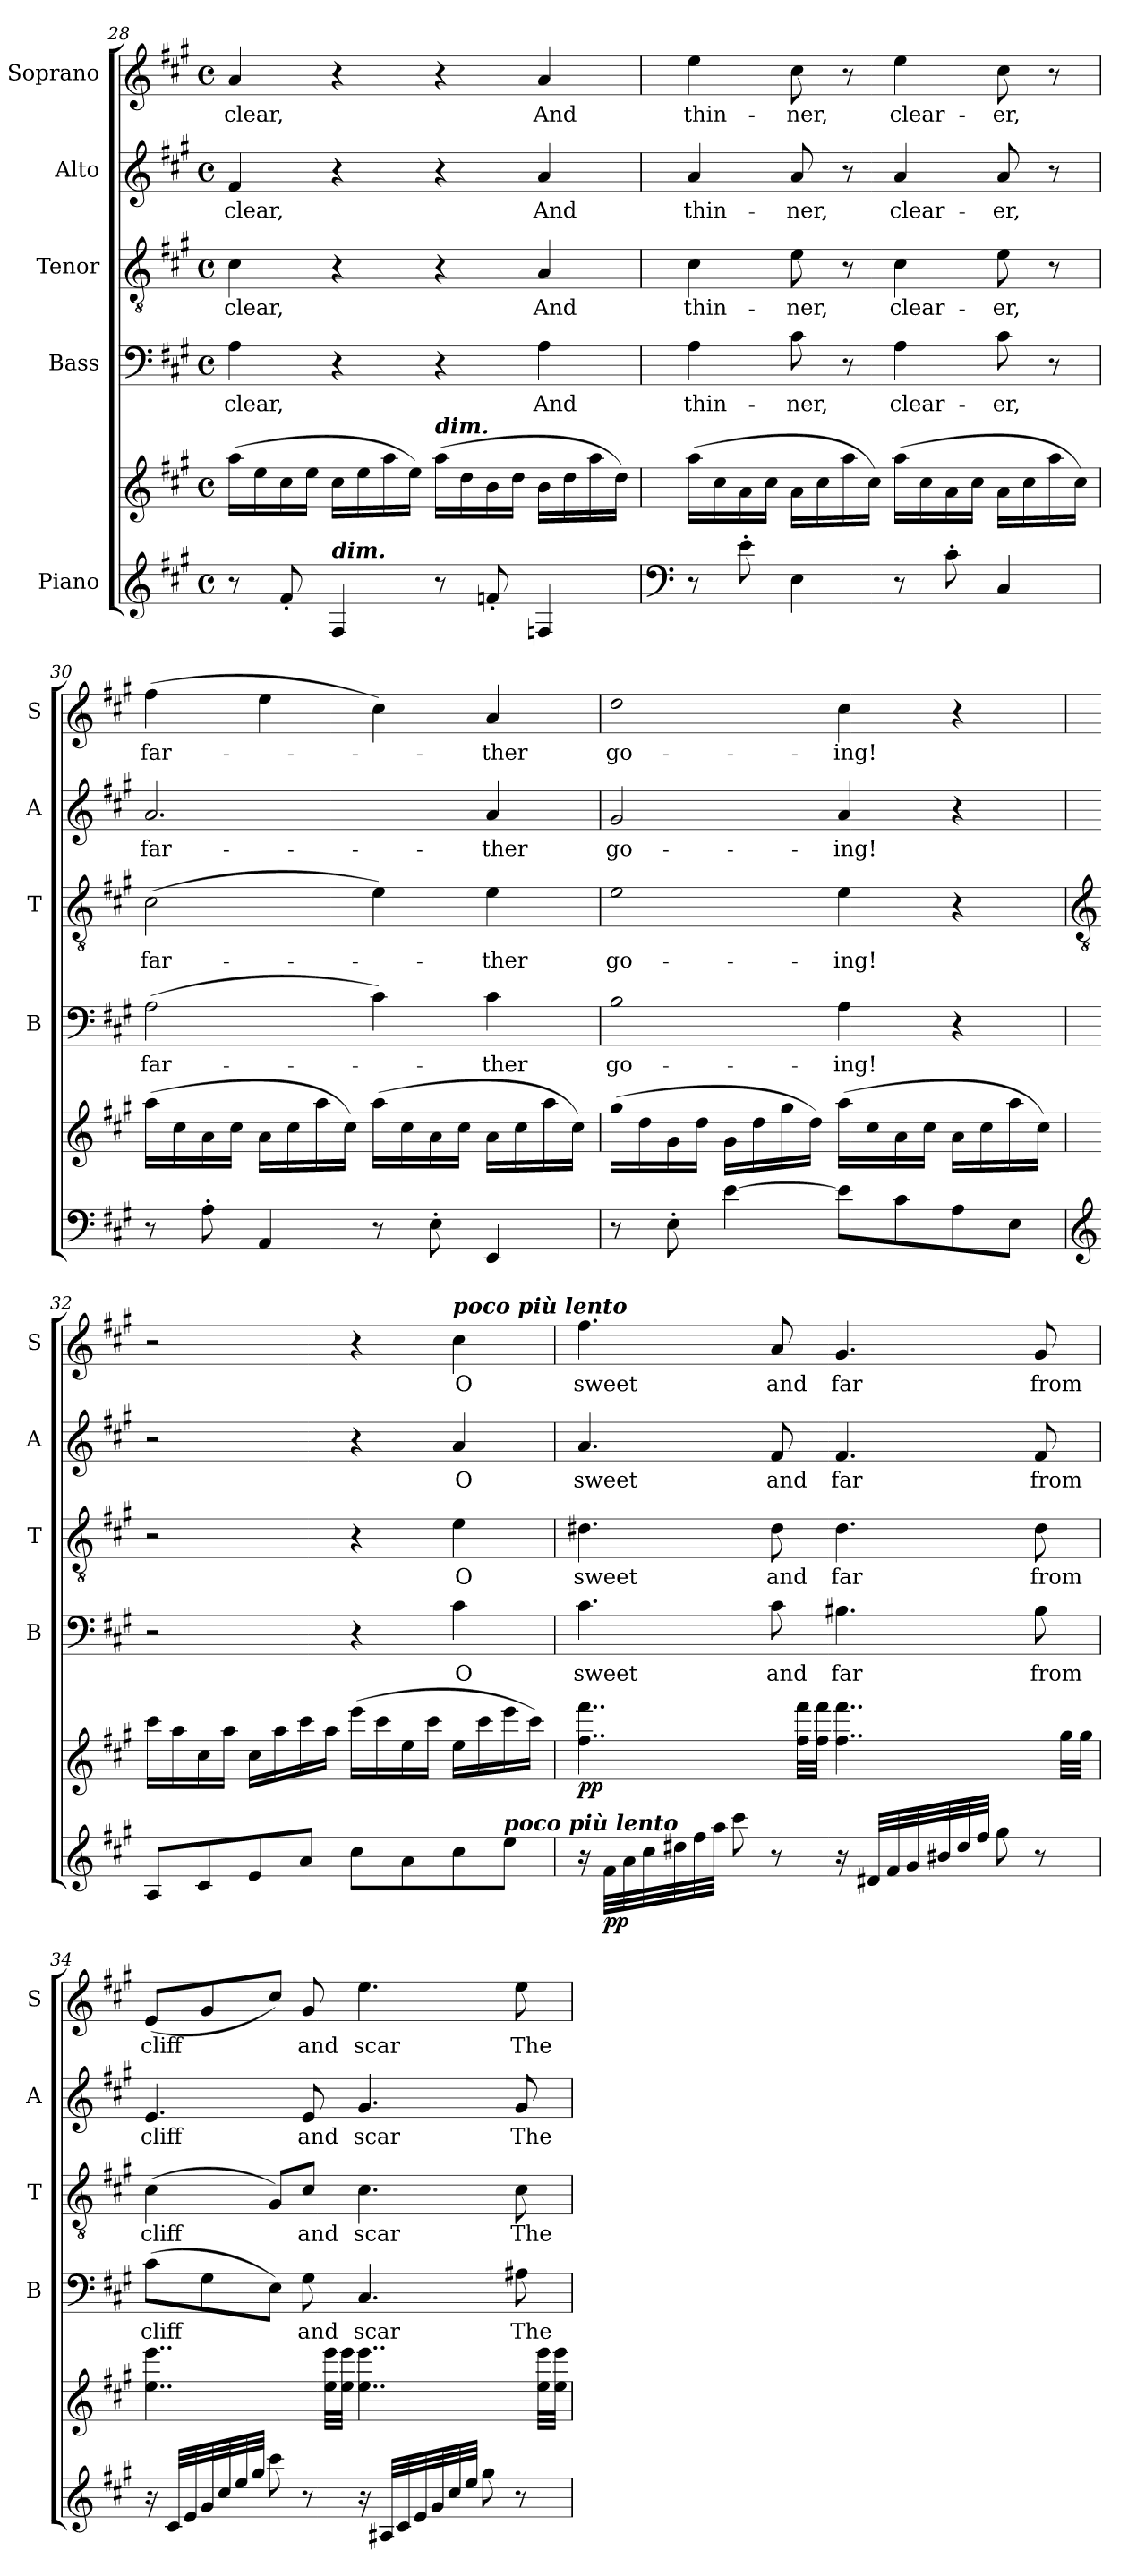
**kern	**kern	**dynam	**kern	**text	**kern	**text	**kern	**text	**kern	**text
*part5	*part5	*part5	*part4	*part4	*part3	*part3	*part2	*part2	*part1	*part1
*staff6	*staff5	*staff5/6	*staff4	*staff4	*staff3	*staff3	*staff2	*staff2	*staff1	*staff1
*I"Piano	*	*	*I"Bass	*	*I"Tenor	*	*I"Alto	*	*I"Soprano	*
*	*	*	*I'B	*	*I'T	*	*I'A	*	*I'S	*
!!LO:LB:g=z
*clefG2	*clefG2	*	*clefF4	*	*clefGv2	*	*clefG2	*	*clefG2	*
*k[f#c#g#]	*k[f#c#g#]	*	*k[f#c#g#]	*	*k[f#c#g#]	*	*k[f#c#g#]	*	*k[f#c#g#]	*
*A:	*A:	*	*A:	*	*A:	*	*A:	*	*A:	*
*M4/4	*M4/4	*	*M4/4	*	*M4/4	*	*M4/4	*	*M4/4	*
*met(c)	*met(c)	*	*met(c)	*	*met(c)	*	*met(c)	*	*met(c)	*
=28	=28	=28	=28	=28	=28	=28	=28	=28	=28	=28
!	!	!	!	!LO:LY:b	!	!LO:LY:b	!	!LO:LY:b	!	!LO:LY:b
8r	(>16aaLL	.	4A	clear,	4c#	clear,	4f#	clear,	4a	clear,
.	16ee	.	.	.	.	.	.	.	.	.
8f#'	16cc#	.	.	.	.	.	.	.	.	.
.	16eeJJ	.	.	.	.	.	.	.	.	.
!LO:TX:a:Bi:t=dim.	!	!	!	!	!	!	!	!	!	!
4F#	16cc#LL	.	4r	.	4r	.	4r	.	4r	.
.	16ee	.	.	.	.	.	.	.	.	.
.	16aa	.	.	.	.	.	.	.	.	.
.	16eeJJ)	.	.	.	.	.	.	.	.	.
!	!LO:TX:a:Bi:t=dim.	!	!	!	!	!	!	!	!	!
8r	(>16aaLL	.	4r	.	4r	.	4r	.	4r	.
.	16dd	.	.	.	.	.	.	.	.	.
8fn'	16b	.	.	.	.	.	.	.	.	.
.	16ddJJ	.	.	.	.	.	.	.	.	.
!	!	!	!	!LO:LY:b	!	!LO:LY:b	!	!LO:LY:b	!	!LO:LY:b
4Fn	16bLL	.	4A	And	4A	And	4a	And	4a	And
.	16dd	.	.	.	.	.	.	.	.	.
.	16aa	.	.	.	.	.	.	.	.	.
.	16ddJJ)	.	.	.	.	.	.	.	.	.
=29	=29	=29	=29	=29	=29	=29	=29	=29	=29	=29
*clefF4	*	*	*	*	*	*	*	*	*	*
!	!	!	!	!LO:LY:b	!	!LO:LY:b	!	!LO:LY:b	!	!LO:LY:b
8r	(>16aaLL	.	4A	thin-	4c#	thin-	4a	thin-	4ee	thin-
.	16cc#	.	.	.	.	.	.	.	.	.
8e'	16a	.	.	.	.	.	.	.	.	.
.	16cc#JJ	.	.	.	.	.	.	.	.	.
!	!	!	!	!LO:LY:b	!	!LO:LY:b	!	!LO:LY:b	!	!LO:LY:b
4E	16aLL	.	8c#	-ner,	8e	-ner,	8a	-ner,	8cc#	-ner,
.	16cc#	.	.	.	.	.	.	.	.	.
.	16aa	.	8r	.	8r	.	8r	.	8r	.
.	16cc#JJ)	.	.	.	.	.	.	.	.	.
!	!	!	!	!LO:LY:b	!	!LO:LY:b	!	!LO:LY:b	!	!LO:LY:b
8r	(>16aaLL	.	4A	clear-	4c#	clear-	4a	clear-	4ee	clear-
.	16cc#	.	.	.	.	.	.	.	.	.
8c#'	16a	.	.	.	.	.	.	.	.	.
.	16cc#JJ	.	.	.	.	.	.	.	.	.
!	!	!	!	!LO:LY:b	!	!LO:LY:b	!	!LO:LY:b	!	!LO:LY:b
4C#	16aLL	.	8c#	-er,	8e	-er,	8a	-er,	8cc#	-er,
.	16cc#	.	.	.	.	.	.	.	.	.
.	16aa	.	8r	.	8r	.	8r	.	8r	.
.	16cc#JJ)	.	.	.	.	.	.	.	.	.
=30	=30	=30	=30	=30	=30	=30	=30	=30	=30	=30
!	!	!	!	!LO:LY:b	!	!LO:LY:b	!	!LO:LY:b	!	!LO:LY:b
8r	(>16aaLL	.	(>2A	far-	(>2c#	far-	2.a	far-	(>4ff#	far-
.	16cc#	.	.	.	.	.	.	.	.	.
8A'	16a	.	.	.	.	.	.	.	.	.
.	16cc#JJ	.	.	.	.	.	.	.	.	.
4AA	16aLL	.	.	.	.	.	.	.	4ee	.
.	16cc#	.	.	.	.	.	.	.	.	.
.	16aa	.	.	.	.	.	.	.	.	.
.	16cc#JJ)	.	.	.	.	.	.	.	.	.
8r	(>16aaLL	.	4c#)	.	4e)	.	.	.	4cc#)	.
.	16cc#	.	.	.	.	.	.	.	.	.
8E'	16a	.	.	.	.	.	.	.	.	.
.	16cc#JJ	.	.	.	.	.	.	.	.	.
!	!	!	!	!LO:LY:b	!	!LO:LY:b	!	!LO:LY:b	!	!LO:LY:b
4EE	16aLL	.	4c#	ther	4e	ther	4a	-ther	4a	ther
.	16cc#	.	.	.	.	.	.	.	.	.
.	16aa	.	.	.	.	.	.	.	.	.
.	16cc#JJ)	.	.	.	.	.	.	.	.	.
=31	=31	=31	=31	=31	=31	=31	=31	=31	=31	=31
!	!	!	!	!LO:LY:b	!	!LO:LY:b	!	!LO:LY:b	!	!LO:LY:b
8r	(>16gg#LL	.	2B	go-	2e	go-	2g#	go-	2dd	go-
.	16dd	.	.	.	.	.	.	.	.	.
8E'	16g#	.	.	.	.	.	.	.	.	.
.	16ddJJ	.	.	.	.	.	.	.	.	.
(>[4e	16g#LL	.	.	.	.	.	.	.	.	.
.	16dd	.	.	.	.	.	.	.	.	.
.	16gg#	.	.	.	.	.	.	.	.	.
.	16ddJJ)	.	.	.	.	.	.	.	.	.
!	!	!	!	!LO:LY:b	!	!LO:LY:b	!	!LO:LY:b	!	!LO:LY:b
8eL]	(>16aaLL	.	4A	-ing!	4e	-ing!	4a	-ing!	4cc#	-ing!
.	16cc#	.	.	.	.	.	.	.	.	.
8c#	16a	.	.	.	.	.	.	.	.	.
.	16cc#JJ	.	.	.	.	.	.	.	.	.
8A	16aLL	.	4r	.	4r	.	4r	.	4r	.
.	16cc#	.	.	.	.	.	.	.	.	.
8EJ	16aa	.	.	.	.	.	.	.	.	.
.	16cc#JJ)	.	.	.	.	.	.	.	.	.
!!LO:LB:g=z
=32	=32	=32	=32	=32	=32	=32	=32	=32	=32	=32
*clefG2	*	*	*	*	*clefGv2	*	*	*	*	*
8AL	16ccc#LL	.	2r	.	2r	.	2r	.	2r	.
.	16aa	.	.	.	.	.	.	.	.	.
8c#	16cc#	.	.	.	.	.	.	.	.	.
.	16aaJJ	.	.	.	.	.	.	.	.	.
8e	16cc#LL	.	.	.	.	.	.	.	.	.
.	16aa	.	.	.	.	.	.	.	.	.
8aJ	16ccc#	.	.	.	.	.	.	.	.	.
.	16aaJJ)	.	.	.	.	.	.	.	.	.
8cc#L	(>16eeeLL	.	4r	.	4r	.	4r	.	4r	.
.	16ccc#	.	.	.	.	.	.	.	.	.
8a	16ee	.	.	.	.	.	.	.	.	.
.	16ccc#JJ	.	.	.	.	.	.	.	.	.
!	!	!	!	!	!	!	!	!	!LO:TX:a:Bi:t=poco più lento	!
!	!	!	!	!LO:LY:b	!	!LO:LY:b	!	!LO:LY:b	!	!LO:LY:b
8cc#	16eeLL	.	4c#	O	4e	O	4a	O	4cc#	O
.	16ccc#	.	.	.	.	.	.	.	.	.
!LO:TX:a:Bi:t=poco più lento	!	!	!	!	!	!	!	!	!	!
8eeJ	16eee	.	.	.	.	.	.	.	.	.
.	16ccc#JJ)	.	.	.	.	.	.	.	.	.
=33	=33	=33	=33	=33	=33	=33	=33	=33	=33	=33
!	!	!LO:DY:b	!	!LO:LY:b	!	!LO:LY:b	!	!LO:LY:b	!	!LO:LY:b
16r	4..ff# 4..fff#	pp	4.c#	sweet	4.d#X	sweet	4.a	sweet	4.ff#	sweet
!	!	!LO:DY:b=2	!	!	!	!	!	!	!	!
32f#LLL	.	pp	.	.	.	.	.	.	.	.
32a	.	.	.	.	.	.	.	.	.	.
32cc#	.	.	.	.	.	.	.	.	.	.
32dd#X	.	.	.	.	.	.	.	.	.	.
32ff#	.	.	.	.	.	.	.	.	.	.
32aaJJJ	.	.	.	.	.	.	.	.	.	.
8ccc#	.	.	.	.	.	.	.	.	.	.
!	!	!	!	!LO:LY:b	!	!LO:LY:b	!	!LO:LY:b	!	!LO:LY:b
8r	.	.	8c#	and	8d#	and	8f#	and	8a	and
.	32ff# 32fff#LLL	.	.	.	.	.	.	.	.	.
.	32ff# 32fff#JJJ	.	.	.	.	.	.	.	.	.
!	!	!	!	!LO:LY:b	!	!LO:LY:b	!	!LO:LY:b	!	!LO:LY:b
16r	4..ff# 4..fff#	.	4.B#X	far	4.d#	far	4.f#	far	4.g#	far
32d#XLLL	.	.	.	.	.	.	.	.	.	.
32f#	.	.	.	.	.	.	.	.	.	.
32g#	.	.	.	.	.	.	.	.	.	.
32b#X	.	.	.	.	.	.	.	.	.	.
32dd#	.	.	.	.	.	.	.	.	.	.
32ff#JJJ	.	.	.	.	.	.	.	.	.	.
8gg#	.	.	.	.	.	.	.	.	.	.
!	!	!	!	!LO:LY:b	!	!LO:LY:b	!	!LO:LY:b	!	!LO:LY:b
8r	.	.	8B#	from	8d#	from	8f#	from	8g#	from
.	32gg#LLL	.	.	.	.	.	.	.	.	.
.	32gg#JJJ	.	.	.	.	.	.	.	.	.
=34	=34	=34	=34	=34	=34	=34	=34	=34	=34	=34
!	!	!	!	!LO:LY:b	!	!LO:LY:b	!	!LO:LY:b	!	!LO:LY:b
16r	4..ee 4..eee	.	(>8c#L	cliff	(<4c#	cliff	4.e	cliff	(<8eL	cliff
32c#LLL	.	.	.	.	.	.	.	.	.	.
32e	.	.	.	.	.	.	.	.	.	.
32g#	.	.	8G#	.	.	.	.	.	8g#	.
32cc#	.	.	.	.	.	.	.	.	.	.
32ee	.	.	.	.	.	.	.	.	.	.
32gg#JJJ	.	.	.	.	.	.	.	.	.	.
8ccc#	.	.	8EJ)	.	8G#/L)	.	.	.	8cc#J)	.
!	!	!	!	!LO:LY:b	!	!LO:LY:b	!	!LO:LY:b	!	!LO:LY:b
8r	.	.	8G#	and	8c#/J	and	8e	and	8g#	and
.	32ee 32eeeLLL	.	.	.	.	.	.	.	.	.
.	32ee 32eeeJJJ	.	.	.	.	.	.	.	.	.
!	!	!	!	!LO:LY:b	!	!LO:LY:b	!	!LO:LY:b	!	!LO:LY:b
16r	4..ee 4..eee	.	4.C#	scar	4.c#	scar	4.g#	scar	4.ee	scar
32A#XLLL	.	.	.	.	.	.	.	.	.	.
32c#	.	.	.	.	.	.	.	.	.	.
32e	.	.	.	.	.	.	.	.	.	.
32g#	.	.	.	.	.	.	.	.	.	.
32cc#	.	.	.	.	.	.	.	.	.	.
32eeJJJ	.	.	.	.	.	.	.	.	.	.
8gg#	.	.	.	.	.	.	.	.	.	.
!	!	!	!	!LO:LY:b	!	!LO:LY:b	!	!LO:LY:b	!	!LO:LY:b
8r	.	.	8A#X	The	8c#	The	8g#	The	8ee	The
.	32ee 32eeeLLL	.	.	.	.	.	.	.	.	.
.	32ee 32eeeJJJ	.	.	.	.	.	.	.	.	.
=	=	=	=	=	=	=	=	=	=	=
*-	*-	*-	*-	*-	*-	*-	*-	*-	*-	*-
